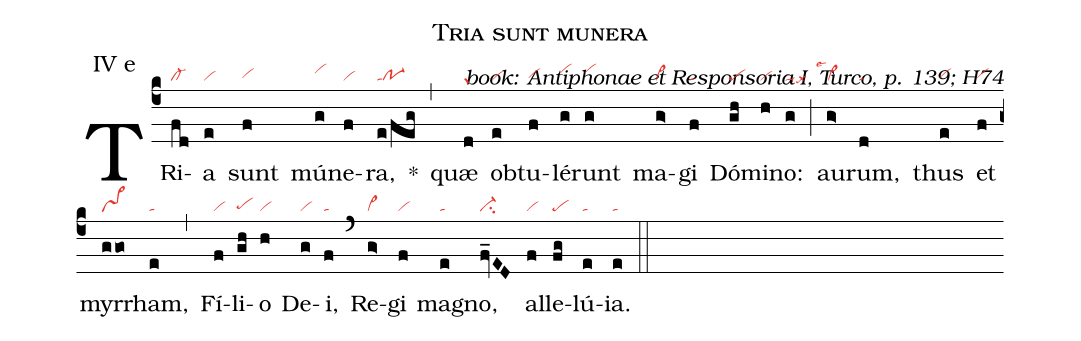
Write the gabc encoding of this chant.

name: Tria sunt munera;
commentary: book: Antiphonae et Responsoria I, Turco, p. 139; H74;
annotation: IV e;
mode: 4;
nabc-lines: 1;
%%
(c4)
TRi(fd|cl-)a(e|vi) sunt(f|vihg) mú(g|vihi)ne(f|vi)ra,(e/feg|tapo-1) *(,)
quæ(d|gr) ob(e|vi)tu(f|vihg)lé(g|vihi)runt(g|vihi) ma(g>|vi>)gi(f|ta) Dó(gh|pe)mi(h|vi)no:(g|ta-lsx6) (;)
au(g>|```vi>lse1)rum,(d|ta) thus(e|vihg) et(f|vihg) myr(ggo|vs>)rham,(e|ta) (,)
Fí(f|vi)li(gh|pehg)o(h|vi) De(g|vi)i,(f|ta) (`)
Re(g>|vi>)gi(f|vi) ma(e|ta)gno,(fv_ED|ci-) al(f|vi)le(fg|pe)lú(e|ta)ia.(e|ta) (::)
